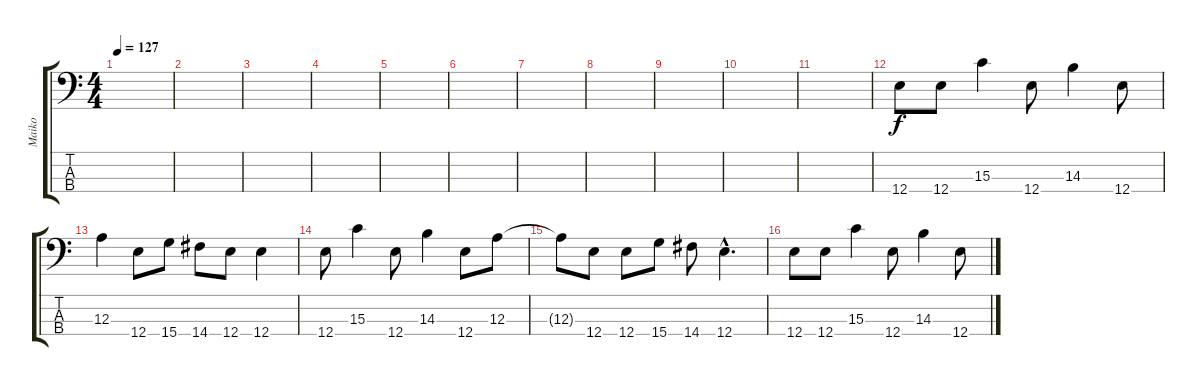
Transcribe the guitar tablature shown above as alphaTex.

\track ("Maiko" "Maiko") {instrument electricbassfinger}
\staff {score tabs}
\tuning (G2 D2 A1 E1) {hide}
\ts (4 4)
\tempo 127
\clef f4
\ks c
|
|
|
|
|
|
|
|
|
|
|
12.4.8 12.4.8 15.3.4 12.4.8 14.3.4 12.4.8 |
12.3.4 12.4.8 15.4.8 14.4.8 12.4.8 12.4.4 |
12.4.8 15.3.4 12.4.8 14.3.4 12.4.8 12.3.8 |
12.3{t}.8 12.4.8 12.4.8 15.4.8 14.4.8 12.4{hac}.4{d} |
12.4.8 12.4.8 15.3.4 12.4.8 14.3.4 12.4.8
